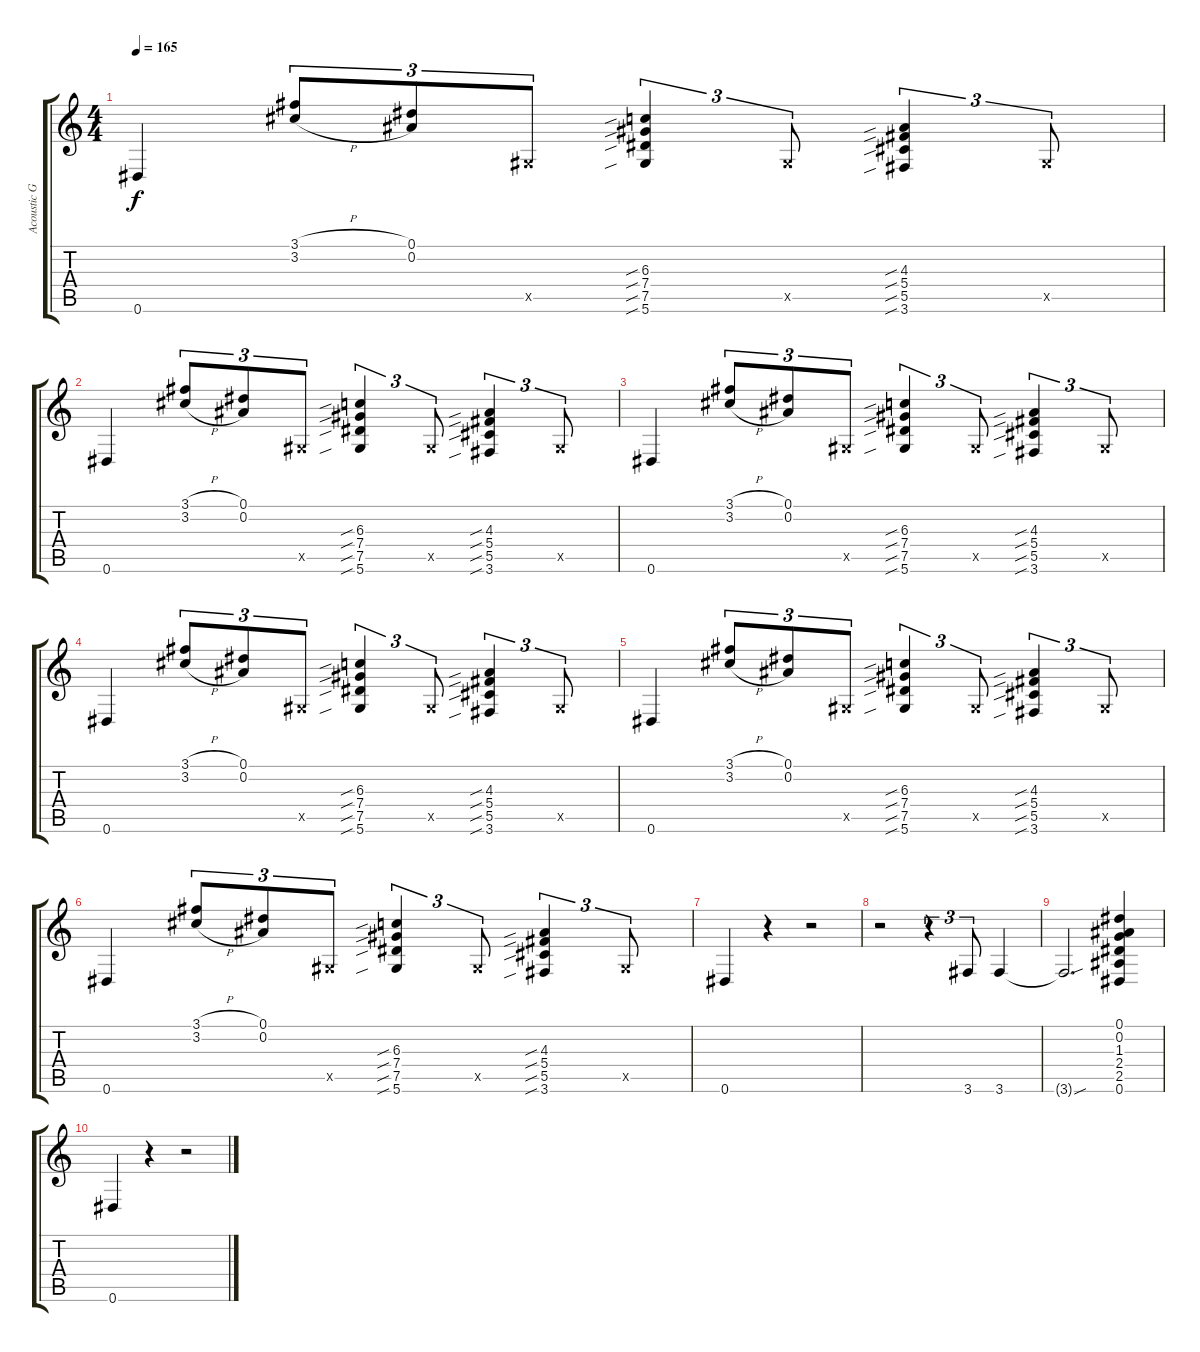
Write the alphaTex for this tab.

\track ("Acoustic Guitar 2" "Acoustic G") {instrument acousticguitarsteel}
\staff {score tabs}
\tuning (Eb4 Bb3 Gb3 Db3 Ab2 Eb2) {hide}
\ts (4 4)
\tempo 165
\clef g2
\ks c
0.6.4{dy f} (3.1{h} 3.2{h}).8{tu (3 2)} (0.1 0.2).8{tu (3 2)} 0.5{x}.8{tu (3 2)} (6.3{sib} 7.4{sib} 7.5{sib} 5.6{sib}).4{tu (3 2)} 0.5{x}.8{tu (3 2)} (4.3{sib} 5.4{sib} 5.5{sib} 3.6{sib}).4{tu (3 2)} 0.5{x}.8{tu (3 2)} |
0.6.4 (3.1{h} 3.2{h}).8{tu (3 2)} (0.1 0.2).8{tu (3 2)} 0.5{x}.8{tu (3 2)} (6.3{sib} 7.4{sib} 7.5{sib} 5.6{sib}).4{tu (3 2)} 0.5{x}.8{tu (3 2)} (4.3{sib} 5.4{sib} 5.5{sib} 3.6{sib}).4{tu (3 2)} 0.5{x}.8{tu (3 2)} |
0.6.4 (3.1{h} 3.2{h}).8{tu (3 2)} (0.1 0.2).8{tu (3 2)} 0.5{x}.8{tu (3 2)} (6.3{sib} 7.4{sib} 7.5{sib} 5.6{sib}).4{tu (3 2)} 0.5{x}.8{tu (3 2)} (4.3{sib} 5.4{sib} 5.5{sib} 3.6{sib}).4{tu (3 2)} 0.5{x}.8{tu (3 2)} |
0.6.4 (3.1{h} 3.2{h}).8{tu (3 2)} (0.1 0.2).8{tu (3 2)} 0.5{x}.8{tu (3 2)} (6.3{sib} 7.4{sib} 7.5{sib} 5.6{sib}).4{tu (3 2)} 0.5{x}.8{tu (3 2)} (4.3{sib} 5.4{sib} 5.5{sib} 3.6{sib}).4{tu (3 2)} 0.5{x}.8{tu (3 2)} |
0.6.4 (3.1{h} 3.2{h}).8{tu (3 2)} (0.1 0.2).8{tu (3 2)} 0.5{x}.8{tu (3 2)} (6.3{sib} 7.4{sib} 7.5{sib} 5.6{sib}).4{tu (3 2)} 0.5{x}.8{tu (3 2)} (4.3{sib} 5.4{sib} 5.5{sib} 3.6{sib}).4{tu (3 2)} 0.5{x}.8{tu (3 2)} |
0.6.4 (3.1{h} 3.2{h}).8{tu (3 2)} (0.1 0.2).8{tu (3 2)} 0.5{x}.8{tu (3 2)} (6.3{sib} 7.4{sib} 7.5{sib} 5.6{sib}).4{tu (3 2)} 0.5{x}.8{tu (3 2)} (4.3{sib} 5.4{sib} 5.5{sib} 3.6{sib}).4{tu (3 2)} 0.5{x}.8{tu (3 2)} |
0.6.4 r.4 r.2 |
r.2 r.4{tu (3 2)} 3.6.8{tu (3 2)} 3.6.4 |
3.6{sou t}.2{d} (0.1 0.2 1.3 2.4 2.5 0.6).4 |
0.6.4 r.4 r.2
